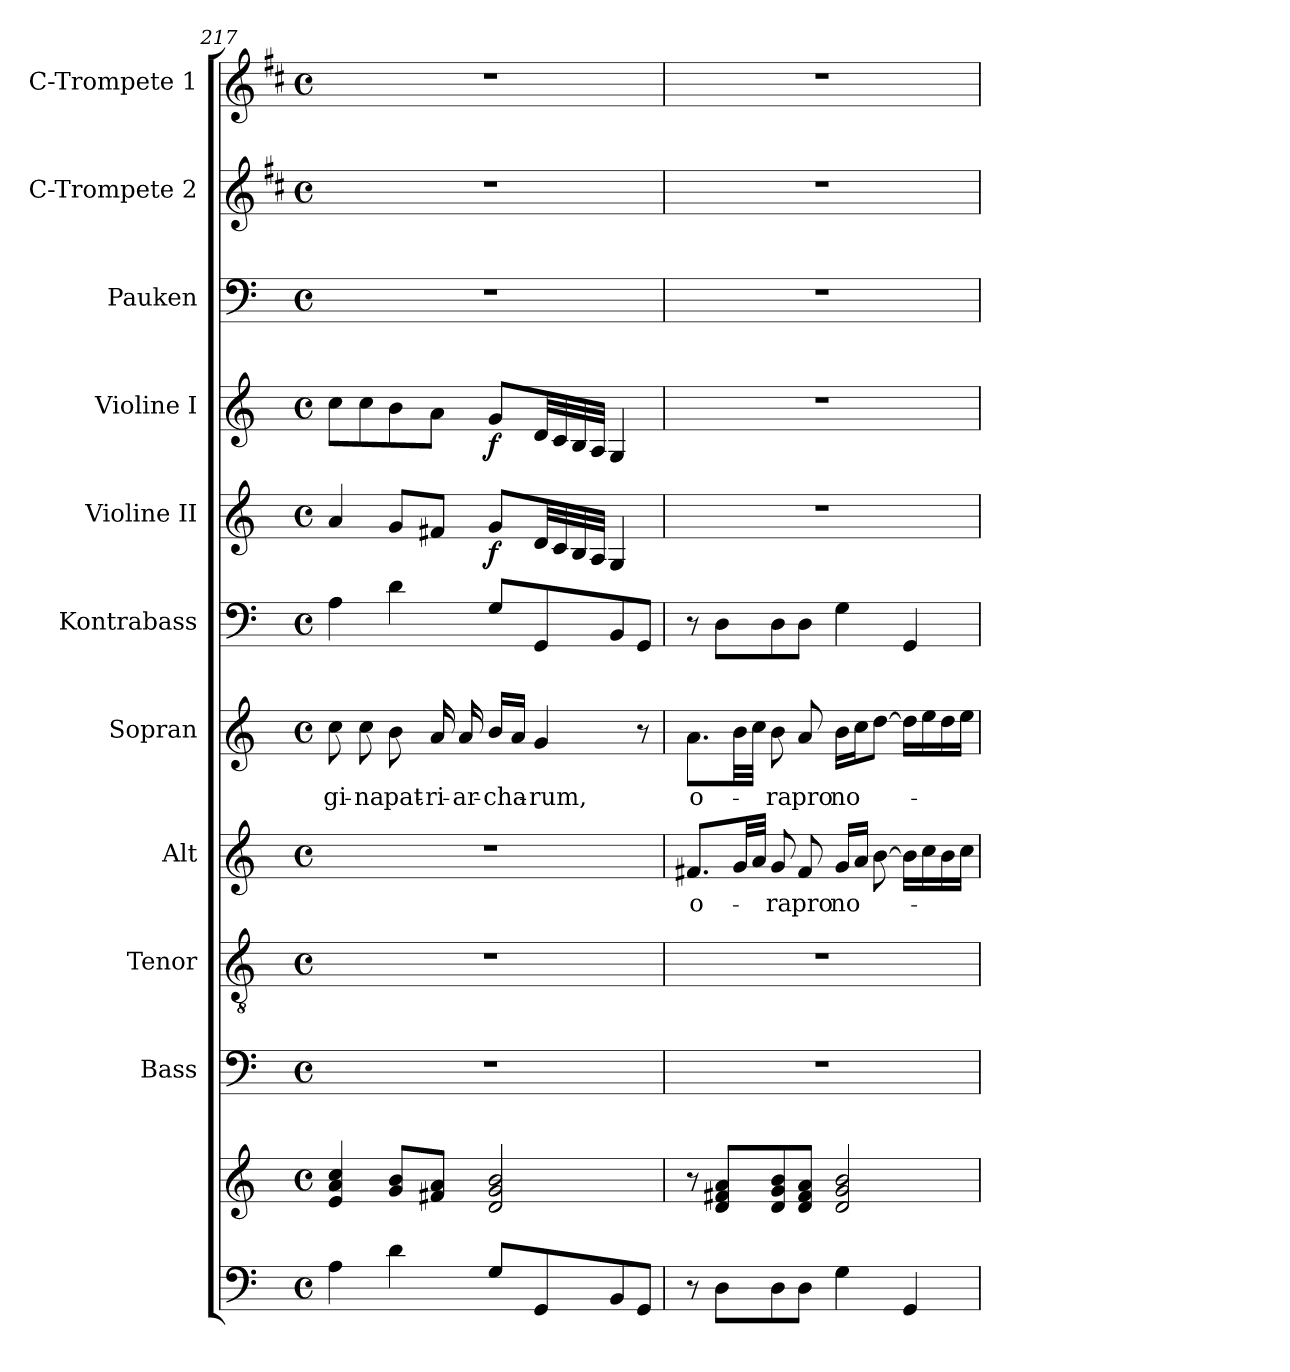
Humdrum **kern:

**kern	**kern	**kern	**kern	**kern	**text	**kern	**text	**kern	**kern	**dynam	**kern	**dynam	**kern	**kern	**kern
*part11	*part11	*part10	*part9	*part8	*part8	*part7	*part7	*part6	*part5	*part5	*part4	*part4	*part3	*part2	*part1
*staff12	*staff11	*staff10	*staff9	*staff8	*staff8	*staff7	*staff7	*staff6	*staff5	*staff5	*staff4	*staff4	*staff3	*staff2	*staff1
*	*	*I"Bass	*I"Tenor	*I"Alt	*	*I"Sopran	*	*I"Kontrabass	*I"Violine II	*	*I"Violine I	*	*I"Pauken	*I"C-Trompete 2	*I"C-Trompete 1
*	*	*I'B.	*I'T.	*I'A.	*	*I'S.	*	*I'Kb.	*I'Vl. II	*	*I'Vl. I	*	*I'Pk.	*I'C Trp. 2	*I'C Trp. 1
*clefF4	*clefG2	*clefF4	*clefGv2	*clefG2	*	*clefG2	*	*clefF4	*clefG2	*	*clefG2	*	*clefF4	*clefG2	*clefG2
*	*	*	*	*	*	*	*	*ITrd7c12	*	*	*	*	*	*ITrd1c2	*ITrd1c2
*k[]	*k[]	*k[]	*k[]	*k[]	*	*k[]	*	*k[]	*k[]	*	*k[]	*	*k[]	*k[]	*k[]
*C:	*C:	*C:	*C:	*C:	*	*C:	*	*C:	*C:	*	*C:	*	*C:	*C:	*C:
*M4/4	*M4/4	*M4/4	*M4/4	*M4/4	*	*M4/4	*	*M4/4	*M4/4	*	*M4/4	*	*M4/4	*M4/4	*M4/4
*met(c)	*met(c)	*met(c)	*met(c)	*met(c)	*	*met(c)	*	*met(c)	*met(c)	*	*met(c)	*	*met(c)	*met(c)	*met(c)
=217	=217	=217	=217	=217	=217	=217	=217	=217	=217	=217	=217	=217	=217	=217	=217
!	!	!	!	!	!	!	!LO:LY:b	!	!	!	!	!	!	!	!
4A\	4e/ 4a/ 4cc/	1r	1r	1r	.	8cc\	-gi-	4AA\	4a/	.	8cc\L	.	1r	1r	1r
!	!	!	!	!	!	!	!LO:LY:b	!	!	!	!	!	!	!	!
.	.	.	.	.	.	8cc\	-na	.	.	.	8cc\	.	.	.	.
!	!	!	!	!	!	!	!LO:LY:b	!	!	!	!	!	!	!	!
4d\	8g/ 8b/L	.	.	.	.	8b\	pat-	4D\	8g/L	.	8b\	.	.	.	.
!	!	!	!	!	!	!	!LO:LY:b	!	!	!	!	!	!	!	!
.	8f#X/ 8a/J	.	.	.	.	16a/	-ri-	.	8f#X/J	.	8a\J	.	.	.	.
!	!	!	!	!	!	!	!LO:LY:b	!	!	!	!	!	!	!	!
.	.	.	.	.	.	16a/	-ar-	.	.	.	.	.	.	.	.
!	!	!	!	!	!	!	!LO:LY:b	!	!	!LO:DY:b	!	!LO:DY:b	!	!	!
8G/L	2d/ 2g/ 2b/	.	.	.	.	16b/LL	-cha-	8GG/L	8g/L	f	8g/L	f	.	.	.
.	.	.	.	.	.	16a/JJ	.	.	.	.	.	.	.	.	.
!	!	!	!	!	!	!	!LO:LY:b	!	!	!	!	!	!	!	!
8GG/	.	.	.	.	.	4g/	-rum,	8GGG/	32d/LL	.	32d/LL	.	.	.	.
.	.	.	.	.	.	.	.	.	32c/	.	32c/	.	.	.	.
.	.	.	.	.	.	.	.	.	32B/	.	32B/	.	.	.	.
.	.	.	.	.	.	.	.	.	32A/JJJ	.	32A/JJJ	.	.	.	.
8BB/	.	.	.	.	.	.	.	8BBB/	4G/	.	4G/	.	.	.	.
8GG/J	.	.	.	.	.	8r	.	8GGG/J	.	.	.	.	.	.	.
!!LO:PB:g=z
=218	=218	=218	=218	=218	=218	=218	=218	=218	=218	=218	=218	=218	=218	=218	=218
!	!	!	!	!	!LO:LY:b	!	!LO:LY:b	!	!	!	!	!	!	!	!
8r	8r	1r	1r	8.f#X/L	o-	8.a\L	o-	8r	1r	.	1r	.	1r	1r	1r
8D\L	8d/ 8f#X/ 8a/L	.	.	.	.	.	.	8DD\L	.	.	.	.	.	.	.
.	.	.	.	32g/LL	.	32b\LL	.	.	.	.	.	.	.	.	.
.	.	.	.	32a/JJJ	.	32cc\JJJ	.	.	.	.	.	.	.	.	.
!	!	!	!	!	!LO:LY:b	!	!LO:LY:b	!	!	!	!	!	!	!	!
8D\	8d/ 8g/ 8b/	.	.	8g/	-ra	8b\	-ra	8DD\	.	.	.	.	.	.	.
!	!	!	!	!	!LO:LY:b	!	!LO:LY:b	!	!	!	!	!	!	!	!
8D\J	8d/ 8f#/ 8a/J	.	.	8f#/	pro	8a/	pro	8DD\J	.	.	.	.	.	.	.
!	!	!	!	!	!LO:LY:b	!	!LO:LY:b	!	!	!	!	!	!	!	!
4G\	2d/ 2g/ 2b/	.	.	16g/LL	no-	16b\LL	no-	4GG\	.	.	.	.	.	.	.
.	.	.	.	16a/JJ	.	16cc\J	.	.	.	.	.	.	.	.	.
.	.	.	.	[8b\	.	[8dd\J	.	.	.	.	.	.	.	.	.
4GG/	.	.	.	16b\LL]	.	16dd\LL]	.	4GGG/	.	.	.	.	.	.	.
.	.	.	.	16cc\	.	16ee\	.	.	.	.	.	.	.	.	.
.	.	.	.	16b\	.	16dd\	.	.	.	.	.	.	.	.	.
.	.	.	.	16cc\JJ	.	16ee\JJ	.	.	.	.	.	.	.	.	.
=	=	=	=	=	=	=	=	=	=	=	=	=	=	=	=
*-	*-	*-	*-	*-	*-	*-	*-	*-	*-	*-	*-	*-	*-	*-	*-
